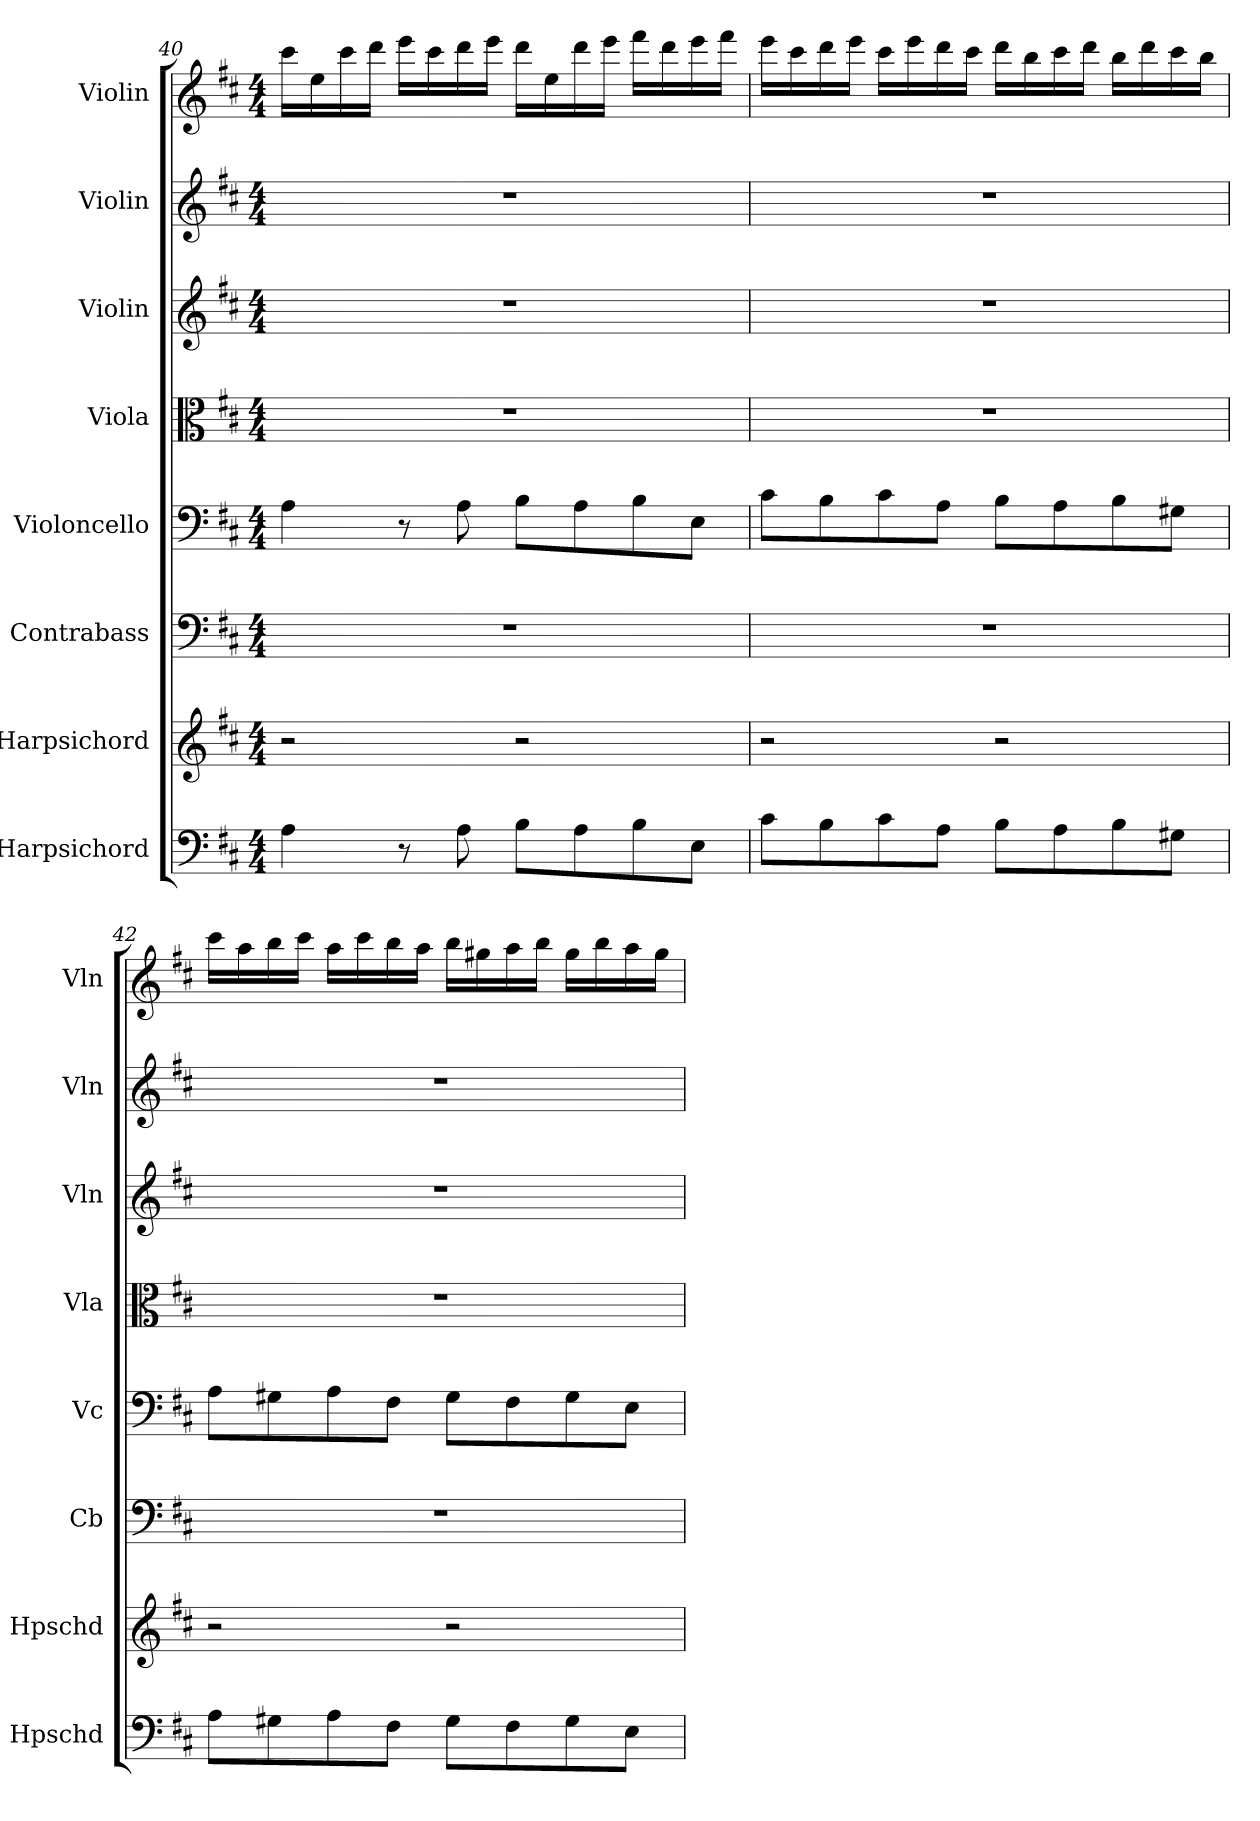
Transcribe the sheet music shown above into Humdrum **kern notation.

**kern	**kern	**kern	**kern	**kern	**kern	**kern	**kern
*part8	*part7	*part6	*part5	*part4	*part3	*part2	*part1
*staff8	*staff7	*staff6	*staff5	*staff4	*staff3	*staff2	*staff1
*I"Harpsichord	*I"Harpsichord	*I"Contrabass	*I"Violoncello	*I"Viola	*I"Violin	*I"Violin	*I"Violin
*I'Hpschd	*I'Hpschd	*I'Cb	*I'Vc	*I'Vla	*I'Vln	*I'Vln	*I'Vln
*clefF4	*clefG2	*clefF4	*clefF4	*clefC3	*clefG2	*clefG2	*clefG2
*k[f#c#]	*k[f#c#]	*k[f#c#]	*k[f#c#]	*k[f#c#]	*k[f#c#]	*k[f#c#]	*k[f#c#]
*M4/4	*M4/4	*M4/4	*M4/4	*M4/4	*M4/4	*M4/4	*M4/4
=40	=40	=40	=40	=40	=40	=40	=40
4A\	2r	1r	4A\	1r	1r	1r	16ccc#\LL
.	.	.	.	.	.	.	16ee\
.	.	.	.	.	.	.	16ccc#\
.	.	.	.	.	.	.	16ddd\JJ
8r	.	.	8r	.	.	.	16eee\LL
.	.	.	.	.	.	.	16ccc#\
8A\	.	.	8A\	.	.	.	16ddd\
.	.	.	.	.	.	.	16eee\JJ
8B\L	2r	.	8B\L	.	.	.	16ddd\LL
.	.	.	.	.	.	.	16ee\
8A\	.	.	8A\	.	.	.	16ddd\
.	.	.	.	.	.	.	16eee\JJ
8B\	.	.	8B\	.	.	.	16fff#\LL
.	.	.	.	.	.	.	16ddd\
8E\J	.	.	8E\J	.	.	.	16eee\
.	.	.	.	.	.	.	16fff#\JJ
=41	=41	=41	=41	=41	=41	=41	=41
8c#\L	2r	1r	8c#\L	1r	1r	1r	16eee\LL
.	.	.	.	.	.	.	16ccc#\
8B\	.	.	8B\	.	.	.	16ddd\
.	.	.	.	.	.	.	16eee\JJ
8c#\	.	.	8c#\	.	.	.	16ccc#\LL
.	.	.	.	.	.	.	16eee\
8A\J	.	.	8A\J	.	.	.	16ddd\
.	.	.	.	.	.	.	16ccc#\JJ
8B\L	2r	.	8B\L	.	.	.	16ddd\LL
.	.	.	.	.	.	.	16bb\
8A\	.	.	8A\	.	.	.	16ccc#\
.	.	.	.	.	.	.	16ddd\JJ
8B\	.	.	8B\	.	.	.	16bb\LL
.	.	.	.	.	.	.	16ddd\
8G#X\J	.	.	8G#X\J	.	.	.	16ccc#\
.	.	.	.	.	.	.	16bb\JJ
=42	=42	=42	=42	=42	=42	=42	=42
8A\L	2r	1r	8A\L	1r	1r	1r	16ccc#\LL
.	.	.	.	.	.	.	16aa\
8G#X\	.	.	8G#X\	.	.	.	16bb\
.	.	.	.	.	.	.	16ccc#\JJ
8A\	.	.	8A\	.	.	.	16aa\LL
.	.	.	.	.	.	.	16ccc#\
8F#\J	.	.	8F#\J	.	.	.	16bb\
.	.	.	.	.	.	.	16aa\JJ
8G#\L	2r	.	8G#\L	.	.	.	16bb\LL
.	.	.	.	.	.	.	16gg#X\
8F#\	.	.	8F#\	.	.	.	16aa\
.	.	.	.	.	.	.	16bb\JJ
8G#\	.	.	8G#\	.	.	.	16gg#\LL
.	.	.	.	.	.	.	16bb\
8E\J	.	.	8E\J	.	.	.	16aa\
.	.	.	.	.	.	.	16gg#\JJ
=	=	=	=	=	=	=	=
*-	*-	*-	*-	*-	*-	*-	*-
